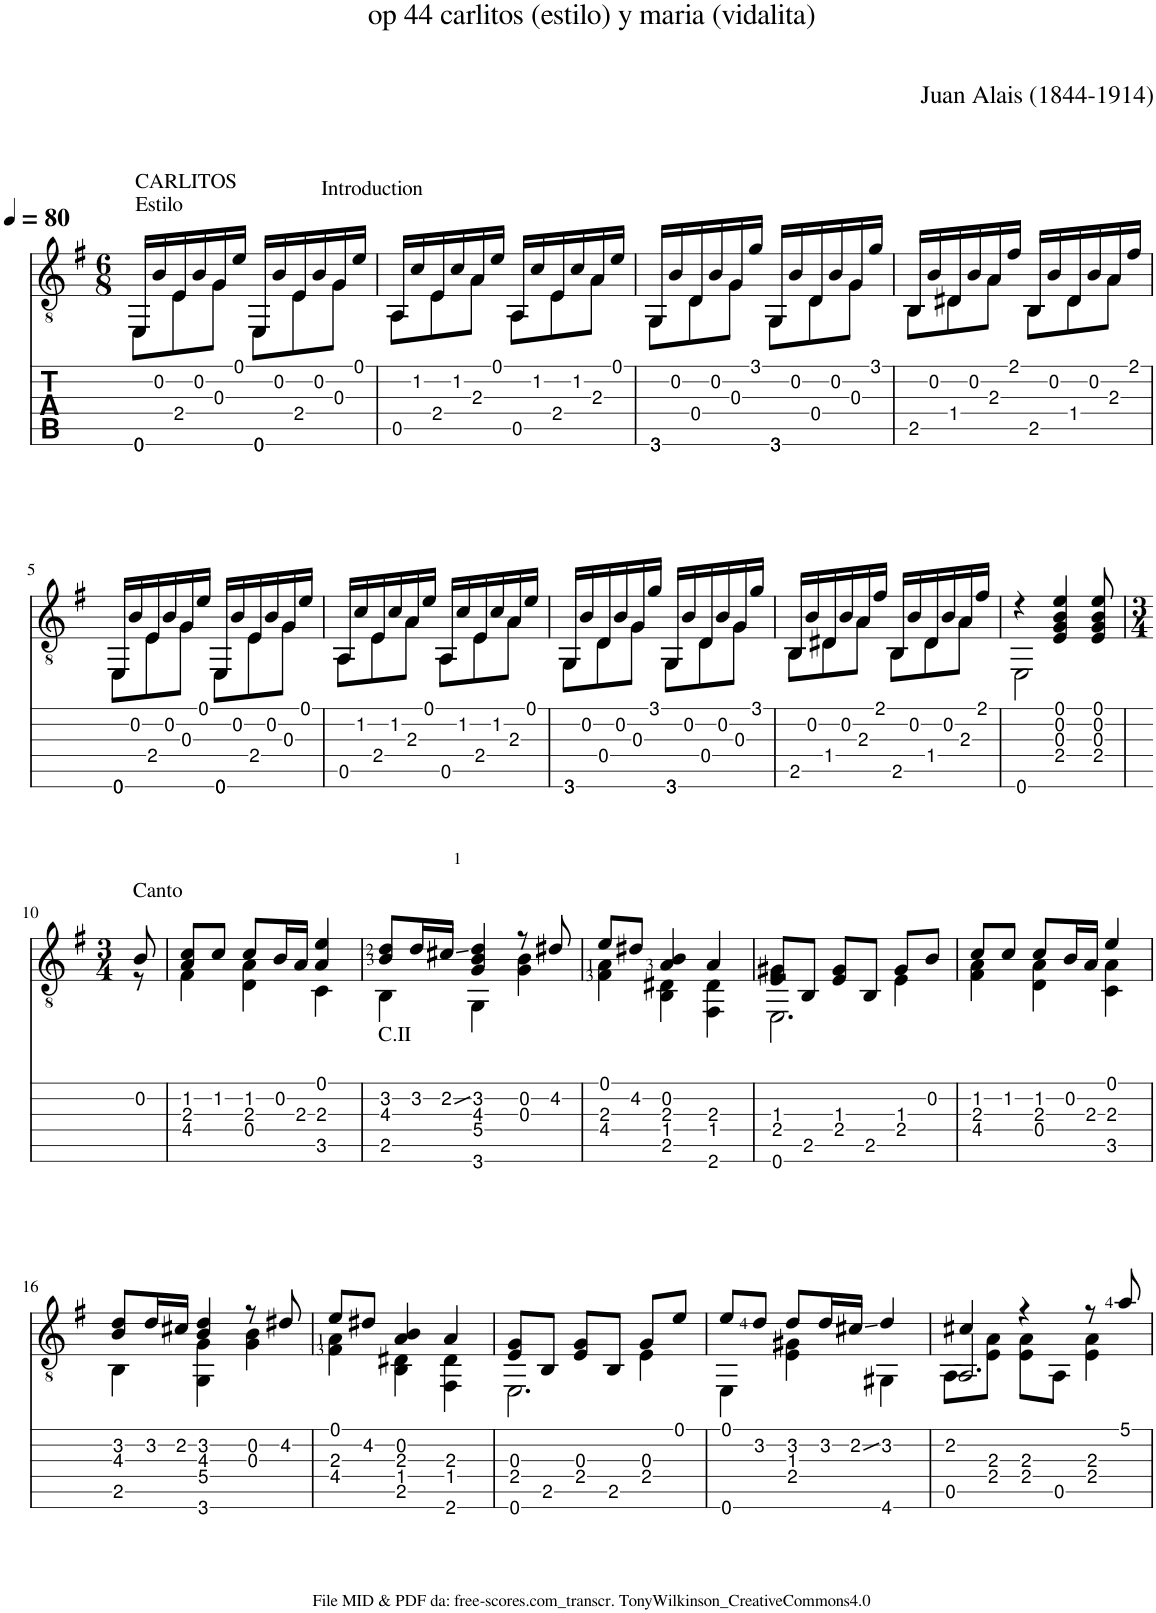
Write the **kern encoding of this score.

**kern	**kern
*part1	*part1
*staff2	*staff1
*I"Guitar	*
*I'Guit.	*
*stria6	*
*	*clefGv2
*k[f#]	*k[f#]
*M6/8	*M6/8
*MM80	*MM80
=1	=1
*^	*^
!	!	!LO:TX:a:t=Introduction	!
!	!	!LO:TX:a:t=CARLITOS	!
!	!	!LO:TX:a:t=Estilo	!
16EELL	8EEL	16EE/LL	8EE\L
16B	.	16B/	.
16E	8E	16E/	8E\
16B	.	16B/	.
16G	8GJ	16G/	8G\J
16eJJ	.	16e/JJ	.
16EELL	8EEL	16EE/LL	8EE\L
16B	.	16B/	.
16E	8E	16E/	8E\
16B	.	16B/	.
16G	8GJ	16G/	8G\J
16eJJ	.	16e/JJ	.
=2	=2	=2	=2
16AALL	8AAL	16AA/LL	8AA\L
16c	.	16c/	.
16E	8E	16E/	8E\
16c	.	16c/	.
16A	8AJ	16A/	8A\J
16eJJ	.	16e/JJ	.
16AALL	8AAL	16AA/LL	8AA\L
16c	.	16c/	.
16E	8E	16E/	8E\
16c	.	16c/	.
16A	8AJ	16A/	8A\J
16eJJ	.	16e/JJ	.
=3	=3	=3	=3
16GGLL	8GGL	16GG/LL	8GG\L
16B	.	16B/	.
16D	8D	16D/	8D\
16B	.	16B/	.
16G	8GJ	16G/	8G\J
16gJJ	.	16g/JJ	.
16GGLL	8GGL	16GG/LL	8GG\L
16B	.	16B/	.
16D	8D	16D/	8D\
16B	.	16B/	.
16G	8GJ	16G/	8G\J
16gJJ	.	16g/JJ	.
=4	=4	=4	=4
16BBLL	8BBL	16BB/LL	8BB\L
16B	.	16B/	.
16D#	8D#	16D#X/	8D#\
16B	.	16B/	.
16A	8AJ	16A/	8A\J
16f#JJ	.	16f#/JJ	.
16BBLL	8BBL	16BB/LL	8BB\L
16B	.	16B/	.
16D#	8D#	16D#/	8D#\
16B	.	16B/	.
16A	8AJ	16A/	8A\J
16f#JJ	.	16f#/JJ	.
!!LO:LB:g=z	!!
=5	=5	=5	=5
16EELL	8EEL	16EE/LL	8EE\L
16B	.	16B/	.
16E	8E	16E/	8E\
16B	.	16B/	.
16G	8GJ	16G/	8G\J
16eJJ	.	16e/JJ	.
16EELL	8EEL	16EE/LL	8EE\L
16B	.	16B/	.
16E	8E	16E/	8E\
16B	.	16B/	.
16G	8GJ	16G/	8G\J
16eJJ	.	16e/JJ	.
=6	=6	=6	=6
16AALL	8AAL	16AA/LL	8AA\L
16c	.	16c/	.
16E	8E	16E/	8E\
16c	.	16c/	.
16A	8AJ	16A/	8A\J
16eJJ	.	16e/JJ	.
16AALL	8AAL	16AA/LL	8AA\L
16c	.	16c/	.
16E	8E	16E/	8E\
16c	.	16c/	.
16A	8AJ	16A/	8A\J
16eJJ	.	16e/JJ	.
=7	=7	=7	=7
16GGLL	8GGL	16GG/LL	8GG\L
16B	.	16B/	.
16D	8D	16D/	8D\
16B	.	16B/	.
16G	8GJ	16G/	8G\J
16gJJ	.	16g/JJ	.
16GGLL	8GGL	16GG/LL	8GG\L
16B	.	16B/	.
16D	8D	16D/	8D\
16B	.	16B/	.
16G	8GJ	16G/	8G\J
16gJJ	.	16g/JJ	.
=8	=8	=8	=8
16BBLL	8BBL	16BB/LL	8BB\L
16B	.	16B/	.
16D#	8D#	16D#X/	8D#\
16B	.	16B/	.
16A	8AJ	16A/	8A\J
16f#JJ	.	16f#/JJ	.
16BBLL	8BBL	16BB/LL	8BB\L
16B	.	16B/	.
16D#	8D#	16D#/	8D#\
16B	.	16B/	.
16A	8AJ	16A/	8A\J
16f#JJ	.	16f#/JJ	.
=9	=9	=9	=9
4r	2EE	4r	2EE\
4E 4G 4B 4e	.	4E/ 4G/ 4B/ 4e/	.
8E 8G 8B 8e	8ryy	8E/ 8G/ 8B/ 8e/	8ryy
!!LO:LB:g=z	!!
=10	=10	=10	=10
*M3/4	*	*M3/4	*
!	!	!LO:TX:a:t=Canto	!
8B	8r	8B/	8r
=11	=11	=11	=11
8A\ 8c\L	4F#	8A/ 8c/L	4F#\
8cJ	.	8c/J	.
8cL	4D 4A	8c/L	4D\ 4A\
16BL	.	16B/L	.
16AJJ	.	16A/JJ	.
4A 4e	4C	4A/ 4e/	4C\
=12	=12	=12	=12
!LO:TX:a:t=C.II	!	!	!
8B\ 8d\L	4BB	8B/ 8d/L	4BB\
16dL	.	16d/L	.
16c#JJ	.	16c#X/JJ	.
4G 4B 4d	4GG	4G/ 4B/ 4d/	4GG\
8r	4G 4B	8r	4G\ 4B\
8d#	.	8d#X/	.
=13	=13	=13	=13
8eL	4F# 4A	8e/L	4F#\ 4A\
8d#J	.	8d#X/J	.
4A 4B	4BB 4D#	4A/ 4B/	4BB\ 4D#X\
4A	4FF# 4D#	4A/	4FF#\ 4D#\
=14	=14	=14	=14
*	*^	*	*^
8E\ 8G#\L	2r	2.EE	8E/ 8G#X/L	2r	2.EE\
8BBJ	.	.	8BB/J	.	.
8E\ 8G#\L	.	.	8E/ 8G#/L	.	.
8BBJ	.	.	8BB/J	.	.
8G#L	4E	.	8G#/L	4E\	.
8BJ	.	.	8B/J	.	.
*	*v	*v	*	*	*
*	*	*	*v	*v
=15	=15	=15	=15
8cL	4F# 4A	8c/L	4F#\ 4A\
8cJ	.	8c/J	.
8cL	4D 4A	8c/L	4D\ 4A\
16BL	.	16B/L	.
16AJJ	.	16A/JJ	.
4e	4C 4A	4e/	4C\ 4A\
!!LO:LB:g=z	!!
=16	=16	=16	=16
8B\ 8d\L	4BB	8B/ 8d/L	4BB\
16dL	.	16d/L	.
16c#JJ	.	16c#X/JJ	.
4B 4d	4GG 4G	4B/ 4d/	4GG\ 4G\
8r	4G 4B	8r	4G\ 4B\
8d#	.	8d#X/	.
=17	=17	=17	=17
8eL	4F# 4A	8e/L	4F#\ 4A\
8d#J	.	8d#X/J	.
4A 4B	4BB 4D#	4A/ 4B/	4BB\ 4D#X\
4A	4FF# 4D#	4A/	4FF#\ 4D#\
=18	=18	=18	=18
*	*^	*	*^
8E\ 8G\L	2.EE	2ryy	8E/ 8G/L	2.EE\	2ryy
8BBJ	.	.	8BB/J	.	.
8E\ 8G\L	.	.	8E/ 8G/L	.	.
8BBJ	.	.	8BB/J	.	.
8GL	.	4E	8G/L	.	4E\
8eJ	.	.	8e/J	.	.
*	*v	*v	*	*	*
*	*	*	*v	*v
=19	=19	=19	=19
8eL	4EE	8e/L	4EE\
8dJ	.	8d/J	.
8dL	4E 4G#	8d/L	4E\ 4G#X\
16dL	.	16d/L	.
16c#JJ	.	16c#X/JJ	.
4d	4GG#	4d/	4GG#X\
=20	=20	=20	=20
*	*^	*	*^
4c#	8AAL	2.AA	4c#X/	8AA\L	2.AA/
.	8E\ 8A\J	.	.	8E\ 8A\J	.
4r	8E\ 8A\L	.	4r	8E\ 8A\L	.
.	8AAJ	.	.	8AA\J	.
8r	4E 4A	.	8r	4E\ 4A\	.
8a	.	.	8a/	.	.
*v	*v	*v	*	*	*
*	*v	*v	*v
=	=
*-	*-
